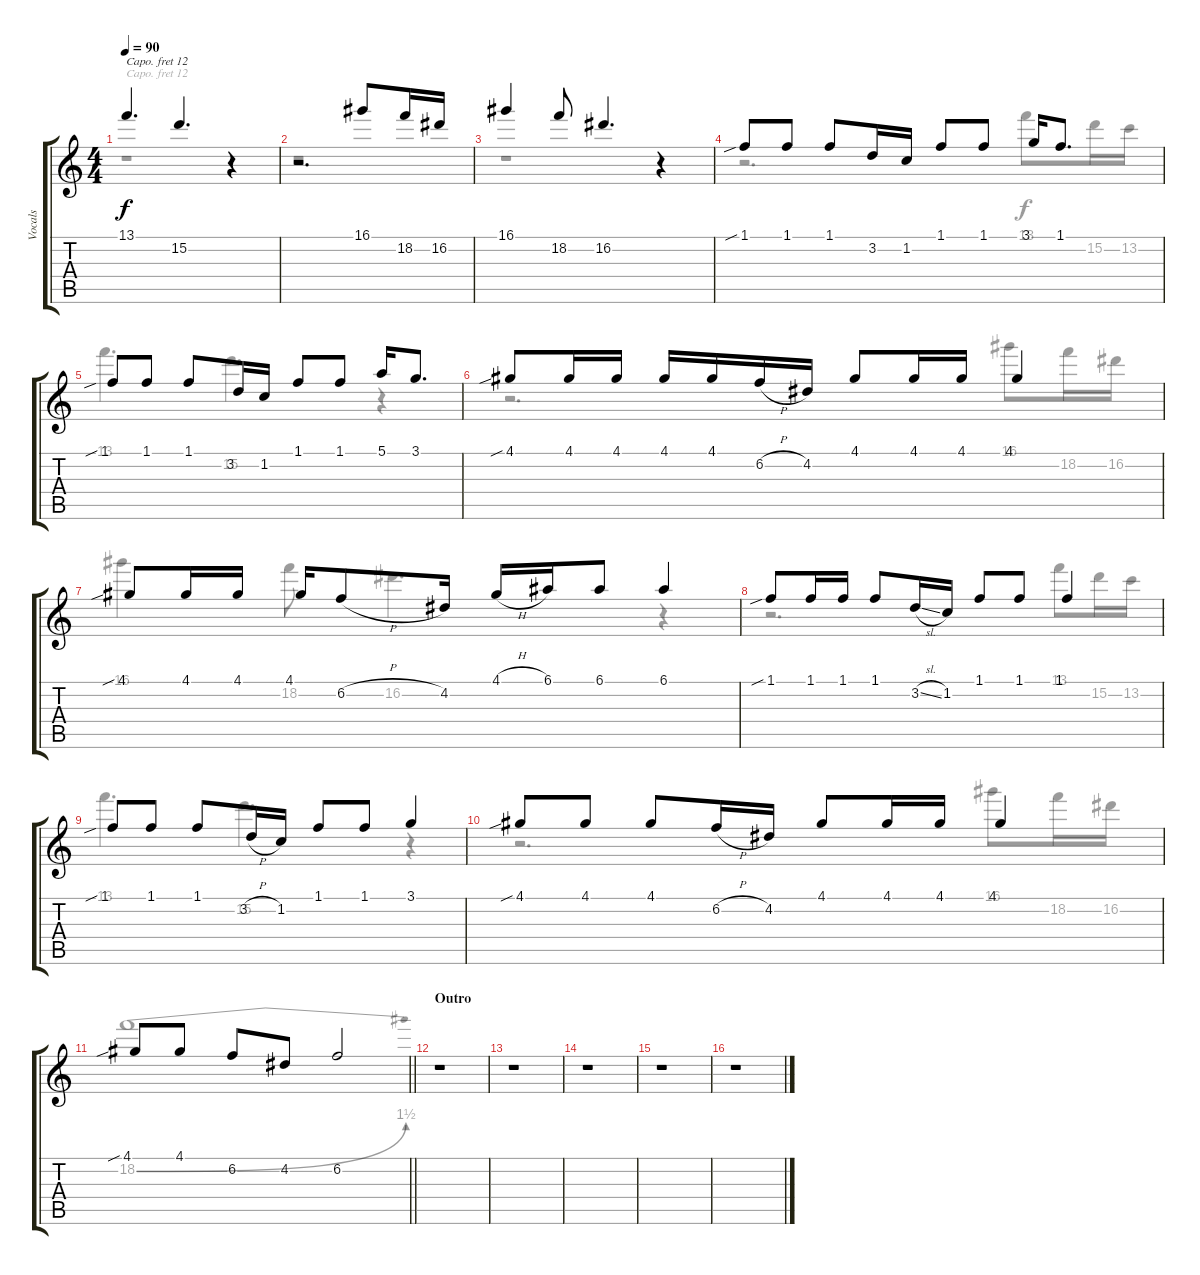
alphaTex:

\track ("Vocals" "Vocals") {instrument lead2sawtooth}
\staff {score tabs}
\capo 12
\tuning (E4 B3 G3 D3 A2 E2) {hide}
\voice
\ts (4 4)
\tempo 90
\clef g2
\ks c
13.1.4{d dy f} 15.2.4{d} r.4 |
r.2{d} 16.1.8 18.2.16 16.2.16 |
16.1.4 18.2.8 16.2.4{d} r.4 |
1.1{sib}.8 1.1.8 1.1.8 3.2.16 1.2.16 1.1.8 1.1.8 3.1.16 1.1.8{d} |
1.1{sib}.8 1.1.8 1.1.8 3.2.16 1.2.16 1.1.8 1.1.8 5.1.16 3.1.8{d} |
4.1{sib}.8 4.1.16 4.1.16 4.1.16 4.1.16 6.2{h}.16 4.2.16 4.1.8 4.1.16 4.1.16 4.1.4 |
4.1{sib}.8 4.1.16 4.1.16 4.1.16 6.2{h}.8 4.2.16 4.1{h}.16 6.1.16 6.1.8 6.1.4 |
1.1{sib}.8 1.1.16 1.1.16 1.1.8 3.2{sl}.16 1.2.16 1.1.8 1.1.8 1.1.4 |
1.1{sib}.8 1.1.8 1.1.8 3.2{h}.16 1.2.16 1.1.8 1.1.8 3.1.4 |
4.1{sib}.8 4.1.8 4.1.8 6.2{h}.16 4.2.16 4.1.8 4.1.16 4.1.16 4.1.4 |
\barLineRight lightlight
4.1{sib}.8 4.1.8 6.2.8 4.2.8 6.2.2 |
\section ("" "Outro")
r.1 |
r.1 |
r.1 |
r.1 |
r.1
\voice
\clef g2
\ottava regular
\simile none
\ks c
r.1{dy f} |
r.1 |
r.1 |
r.2{d} 13.1.8 15.2.16 13.2.16 |
13.1.4{d} 15.2.4{d} r.4 |
r.2{d} 16.1.8 18.2.16 16.2.16 |
16.1.4 18.2.8 16.2.4{d} r.4 |
r.2{d} 13.1.8 15.2.16 13.2.16 |
13.1.4{d} 15.2.4{d} r.4 |
r.2{d} 16.1.8 18.2.16 16.2.16 |
\barLineRight lightlight
18.2{be (bend 0 0 60 6)}.1 |
r.1 |
r.1 |
r.1 |
r.1 |
r.1
